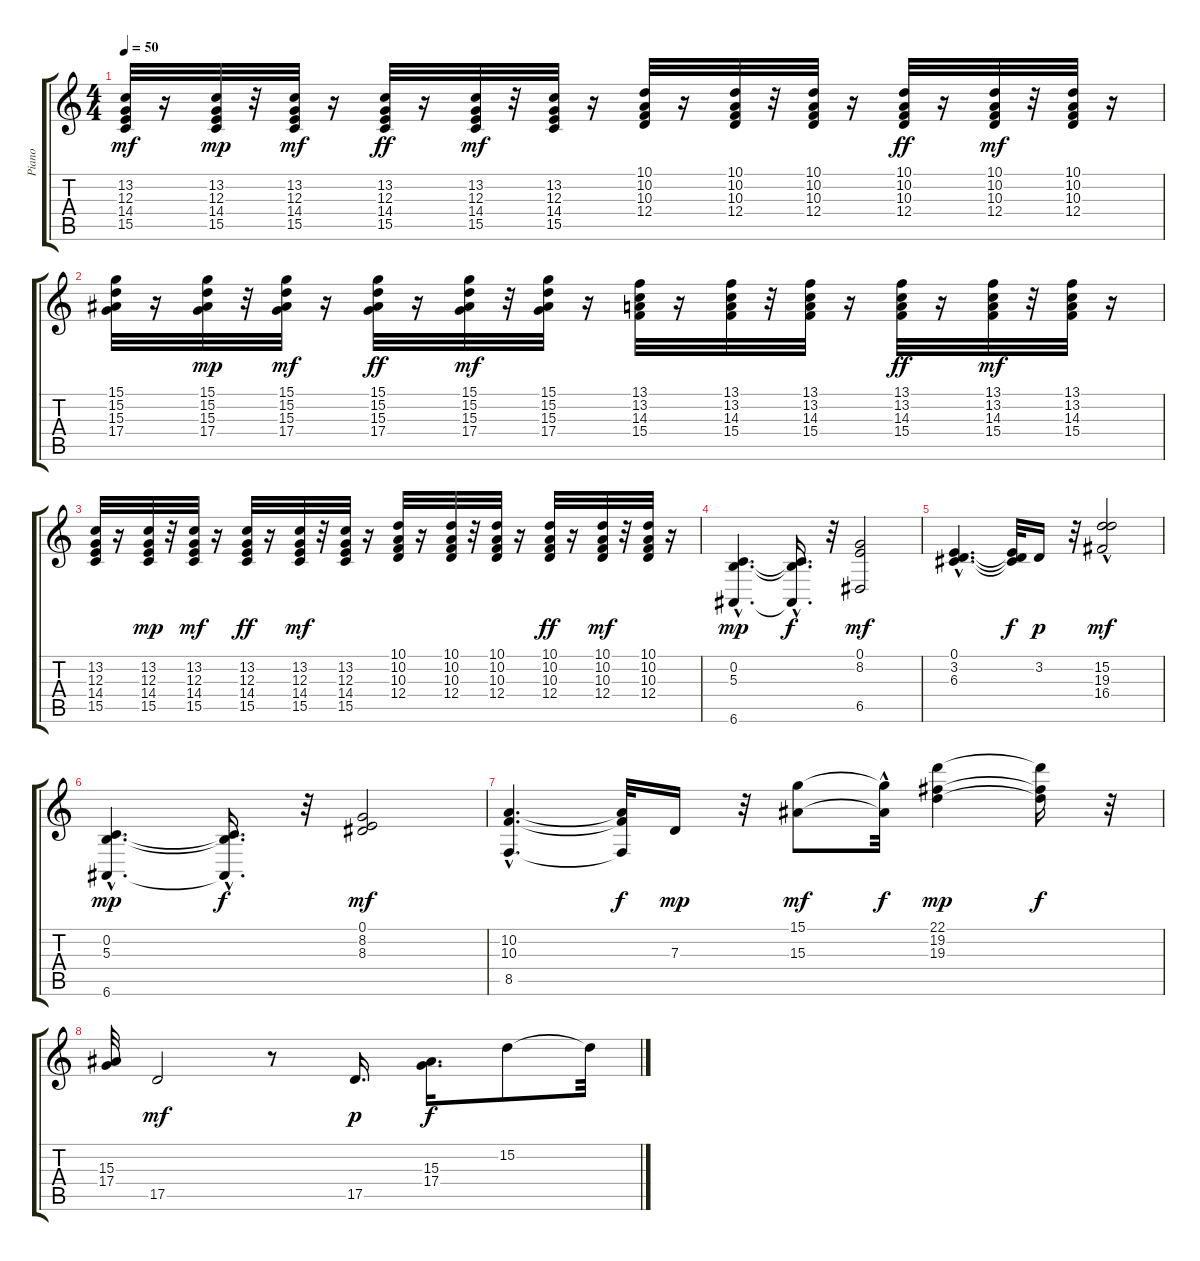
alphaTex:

\track ("Piano" "Piano") {instrument electricpiano1}
\staff {score tabs}
\tuning (E4 B3 G3 D3 A2 E2) {hide}
\ts (4 4)
\tempo 50
\clef g2
\ks c
(13.2 12.3 14.4 15.5).32{dy mf} r.16 (13.2 12.3 14.4 15.5).32{dy mp} r.32 (13.2 12.3 14.4 15.5).32{dy mf} r.16 (13.2 12.3 14.4 15.5).32{dy ff} r.16 (13.2 12.3 14.4 15.5).32{dy mf} r.32 (13.2 12.3 14.4 15.5).32 r.16 (10.1 10.2 10.3 12.4).32 r.16 (10.1 10.2 10.3 12.4).32 r.32 (10.1 10.2 10.3 12.4).32 r.16 (10.1 10.2 10.3 12.4).32{dy ff} r.16 (10.1 10.2 10.3 12.4).32{dy mf} r.32 (10.1 10.2 10.3 12.4).32 r.16 |
(15.1 15.2 15.3 17.4).32 r.16 (15.1 15.2 15.3 17.4).32{dy mp} r.32 (15.1 15.2 15.3 17.4).32{dy mf} r.16 (15.1 15.2 15.3 17.4).32{dy ff} r.16 (15.1 15.2 15.3 17.4).32{dy mf} r.32 (15.1 15.2 15.3 17.4).32 r.16 (13.1 13.2 14.3 15.4).32 r.16 (13.1 13.2 14.3 15.4).32 r.32 (13.1 13.2 14.3 15.4).32 r.16 (13.1 13.2 14.3 15.4).32{dy ff} r.16 (13.1 13.2 14.3 15.4).32{dy mf} r.32 (13.1 13.2 14.3 15.4).32 r.16 |
(13.2 12.3 14.4 15.5).32 r.16 (13.2 12.3 14.4 15.5).32{dy mp} r.32 (13.2 12.3 14.4 15.5).32{dy mf} r.16 (13.2 12.3 14.4 15.5).32{dy ff} r.16 (13.2 12.3 14.4 15.5).32{dy mf} r.32 (13.2 12.3 14.4 15.5).32 r.16 (10.1 10.2 10.3 12.4).32 r.16 (10.1 10.2 10.3 12.4).32 r.32 (10.1 10.2 10.3 12.4).32 r.16 (10.1 10.2 10.3 12.4).32{dy ff} r.16 (10.1 10.2 10.3 12.4).32{dy mf} r.32 (10.1 10.2 10.3 12.4).32 r.16 |
(0.2{hac} 5.3{hac} 6.6{hac}).4{d dy mp instrument electricpiano1} (0.2{hac t} 5.3{hac t} 6.6{hac t}).16{d dy f} r.32 (0.1 8.2 6.5).2{dy mf} |
(0.1{hac} 3.2{hac} 6.3{hac}).4{d} (0.1{t} 3.2{t} 6.3{t}).32{dy f} 3.2.16{dy p} r.32 (15.2 19.3{hac} 16.4{hac}).2{dy mf} |
(0.2{hac} 5.3{hac} 6.6{hac}).4{d dy mp} (0.2{hac t} 5.3{hac t} 6.6{hac t}).16{d dy f} r.32 (0.1 8.2 8.3).2{dy mf} |
(10.2{hac} 10.3{hac} 8.5{hac}).4{d} (10.2{t} 10.3{t} 8.5{t}).32{dy f} 7.3.16{dy mp} r.32 (15.1 15.3).8{dy mf} (15.1{t} 15.3{hac t}).32{dy f} (22.1 19.2 19.3).4{dy mp} (22.1{t} 19.2{t} 19.3{t}).16{dy f} r.32 |
(15.3 17.4).32 17.5.2{dy mf} r.8 17.5.16{d dy p} (15.3 17.4).16{d dy f} 15.2.8 15.2{t}.32
